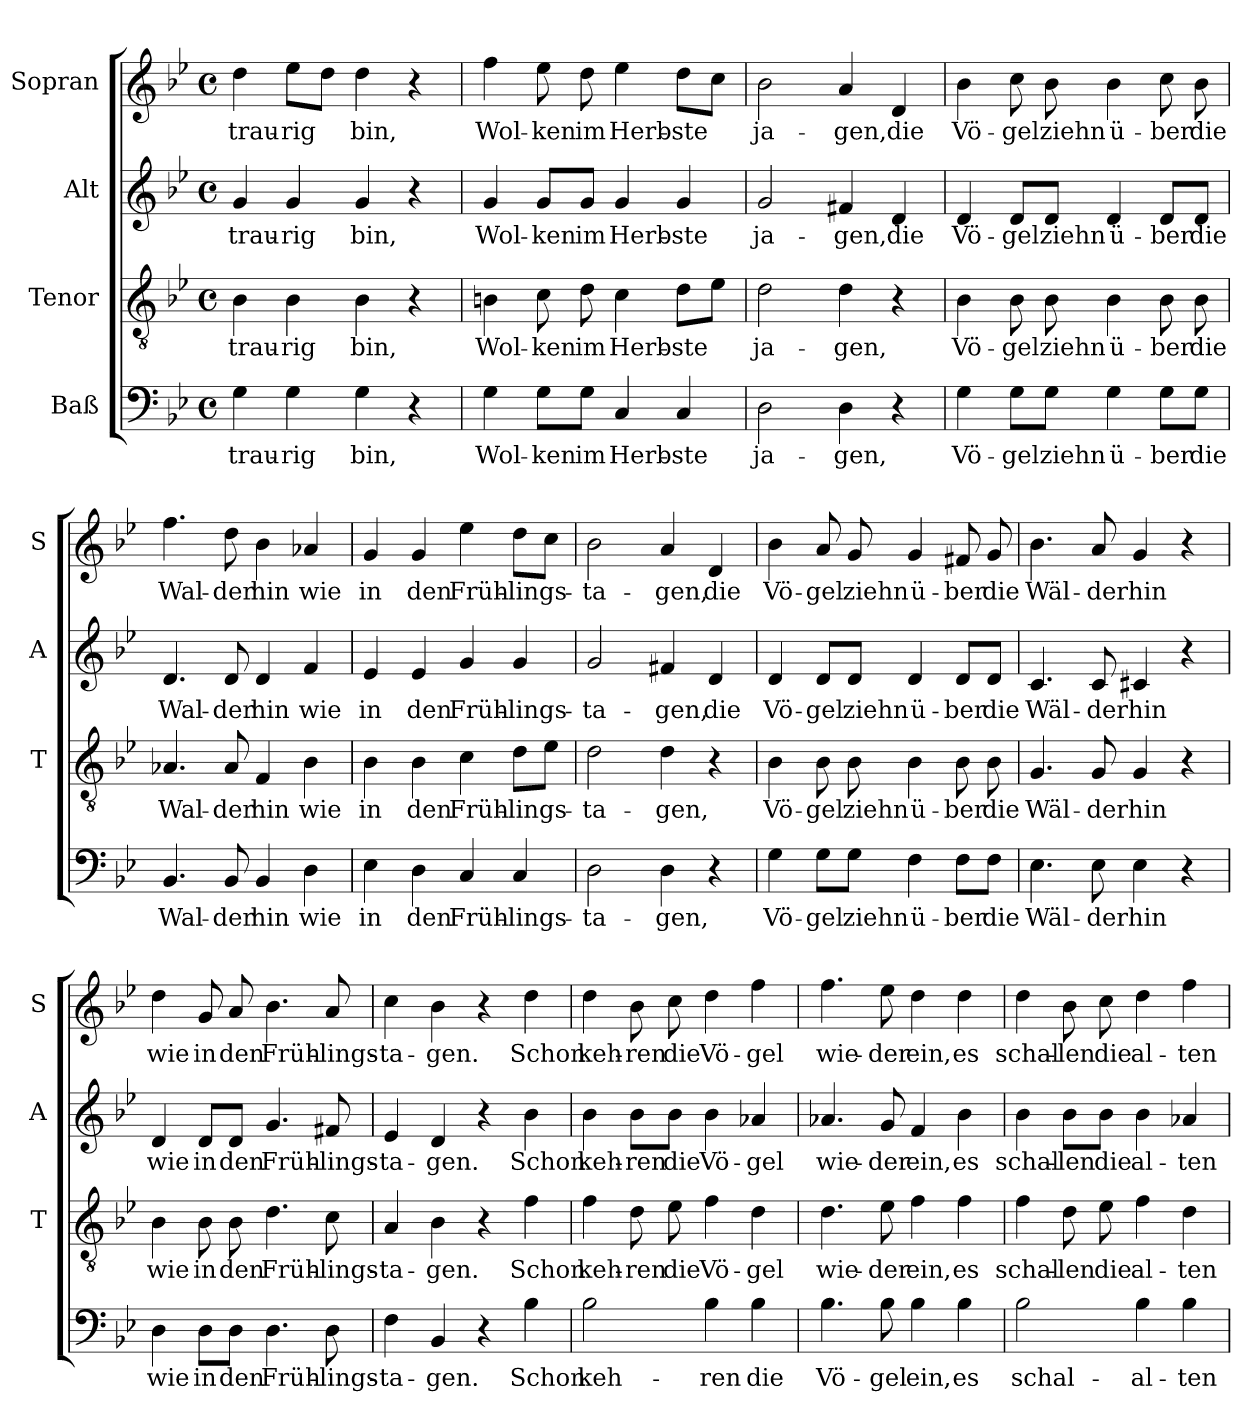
**kern	**text	**kern	**text	**kern	**text	**kern	**text
*part4	*part4	*part3	*part3	*part2	*part2	*part1	*part1
*staff4	*staff4	*staff3	*staff3	*staff2	*staff2	*staff1	*staff1
*I"Baß	*	*I"Tenor	*	*I"Alt	*	*I"Sopran	*
*	*	*I'T	*	*I'A	*	*I'S	*
*clefF4	*	*clefGv2	*	*clefG2	*	*clefG2	*
*k[b-e-]	*	*k[b-e-]	*	*k[b-e-]	*	*k[b-e-]	*
*B-:	*	*B-:	*	*B-:	*	*B-:	*
*M4/4	*	*M4/4	*	*M4/4	*	*M4/4	*
*met(c)	*	*met(c)	*	*met(c)	*	*met(c)	*
=	=	=	=	=	=	=	=
4G	trau-	4B-	trau-	4g	trau-	4dd	trau-
4G	-rig	4B-	-rig	4g	-rig	8ee-L	-rig
.	.	.	.	.	.	8ddJ	.
4G	bin,	4B-	bin,	4g	bin,	4dd	bin,
4r	.	4r	.	4r	.	4r	.
=	=	=	=	=	=	=	=
4G	Wol-	4Bn	Wol-	4g	Wol-	4ff	Wol-
8G\L	-ken	8c	-ken	8g/L	-ken	8ee-	-ken
8G\J	im	8d	im	8g/J	im	8dd	im
4C	Herb-	4c	Herb-	4g	Herb-	4ee-	Herb-
4C	-ste	8dL	-ste	4g	-ste	8ddL	-ste
.	.	8e-J	.	.	.	8ccJ	.
=	=	=	=	=	=	=	=
2D	ja-	2d	ja-	2g	ja-	2b-	ja-
4D	-gen,	4d	-gen,	4f#X	-gen,	4a	-gen,
4r	.	4r	.	4d	die	4d	die
=	=	=	=	=	=	=	=
4G	Vö-	4B-	Vö-	4d	Vö-	4b-	Vö-
8G\L	-gel	8B-	-gel	8d/L	-gel	8cc	-gel
8G\J	ziehn	8B-	ziehn	8d/J	ziehn	8b-	ziehn
4G	ü-	4B-	ü-	4d	ü-	4b-	ü-
8G\L	-ber	8B-	-ber	8d/L	-ber	8cc	-ber
8G\J	die	8B-	die	8d/J	die	8b-	die
=	=	=	=	=	=	=	=
4.BB-	Wal-	4.A-X	Wal-	4.d	Wal-	4.ff	Wal-
8BB-	-der	8A-	-der	8d	-der	8dd	-der
4BB-	hin	4F	hin	4d	hin	4b-	hin
4D	wie	4B-	wie	4f	wie	4a-X	wie
=	=	=	=	=	=	=	=
4E-	in	4B-	in	4e-	in	4g	in
4D	den	4B-	den	4e-	den	4g	den
4C	Früh-	4c	Früh-	4g	Früh-	4ee-	Früh-
4C	-lings-	8dL	-lings-	4g	-lings-	8ddL	-lings-
.	.	8e-J	.	.	.	8ccJ	.
=	=	=	=	=	=	=	=
2D	-ta-	2d	-ta-	2g	-ta-	2b-	-ta-
4D	-gen,	4d	-gen,	4f#X	-gen,	4a	-gen,
4r	.	4r	.	4d	die	4d	die
=	=	=	=	=	=	=	=
4G	Vö-	4B-	Vö-	4d	Vö-	4b-	Vö-
8G\L	-gel	8B-	-gel	8d/L	-gel	8a	-gel
8G\J	ziehn	8B-	ziehn	8d/J	ziehn	8g	ziehn
4F	ü-	4B-	ü-	4d	ü-	4g	ü-
8F\L	-ber	8B-	-ber	8d/L	-ber	8f#X	-ber
8F\J	die	8B-	die	8d/J	die	8g	die
=	=	=	=	=	=	=	=
4.E-	Wäl-	4.G	Wäl-	4.c	Wäl-	4.b-	Wäl-
8E-	-der	8G	-der	8c	-der	8a	-der
4E-	hin	4G	hin	4c#X	hin	4g	hin
4r	.	4r	.	4r	.	4r	.
=	=	=	=	=	=	=	=
4D	wie	4B-	wie	4d	wie	4dd	wie
8D\L	in	8B-	in	8d/L	in	8g	in
8D\J	den	8B-	den	8d/J	den	8a	den
4.D	Früh-	4.d	Früh-	4.g	Früh-	4.b-	Früh-
8D	-lings-	8c	-lings-	8f#X	-lings-	8a	-lings-
=	=	=	=	=	=	=	=
4F	-ta-	4A	-ta-	4e-	-ta-	4cc	-ta-
4BB-	-gen.	4B-	-gen.	4d	-gen.	4b-	-gen.
4r	.	4r	.	4r	.	4r	.
4B-	Schon	4f	Schon	4b-	Schon	4dd	Schon
=	=	=	=	=	=	=	=
2B-	keh-	4f	keh-	4b-	keh-	4dd	keh-
.	.	8d	-ren	8b-\L	-ren	8b-	-ren
.	.	8e-	die	8b-\J	die	8cc	die
4B-	-ren	4f	Vö-	4b-	Vö-	4dd	Vö-
4B-	die	4d	-gel	4a-X	-gel	4ff	-gel
=	=	=	=	=	=	=	=
4.B-	Vö-	4.d	wie-	4.a-X	wie-	4.ff	wie-
8B-	-gel	8e-	-der	8g	-der	8ee-	-der
4B-	ein,	4f	ein,	4f	ein,	4dd	ein,
4B-	es	4f	es	4b-	es	4dd	es
=	=	=	=	=	=	=	=
2B-	schal-	4f	schal-	4b-	schal-	4dd	schal-
.	.	8d	-len	8b-\L	-len	8b-	-len
.	.	8e-	die	8b-\J	die	8cc	die
4B-	-al-	4f	al-	4b-	al-	4dd	al-
4B-	-ten	4d	-ten	4a-X	-ten	4ff	-ten
=	=	=	=	=	=	=	=
*-	*-	*-	*-	*-	*-	*-	*-
